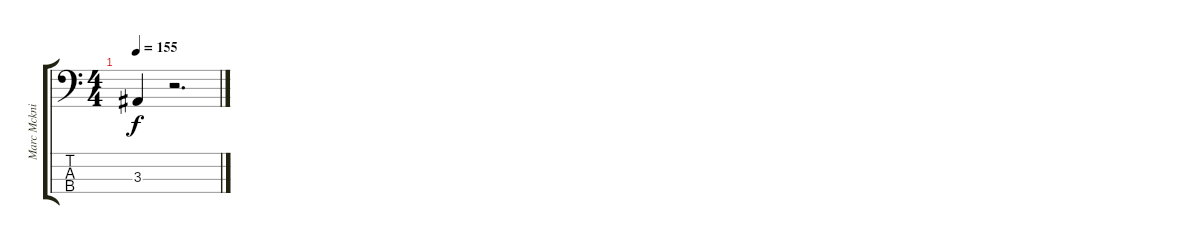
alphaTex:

\track ("Marc Mcknight" "Marc Mckni") {instrument electricbassfinger}
\staff {score tabs}
\tuning (F2 C2 G1 C1) {hide}
\ts (4 4)
\tempo 155
\clef f4
\ks c
3.3.4{dy f} r.2{d}
